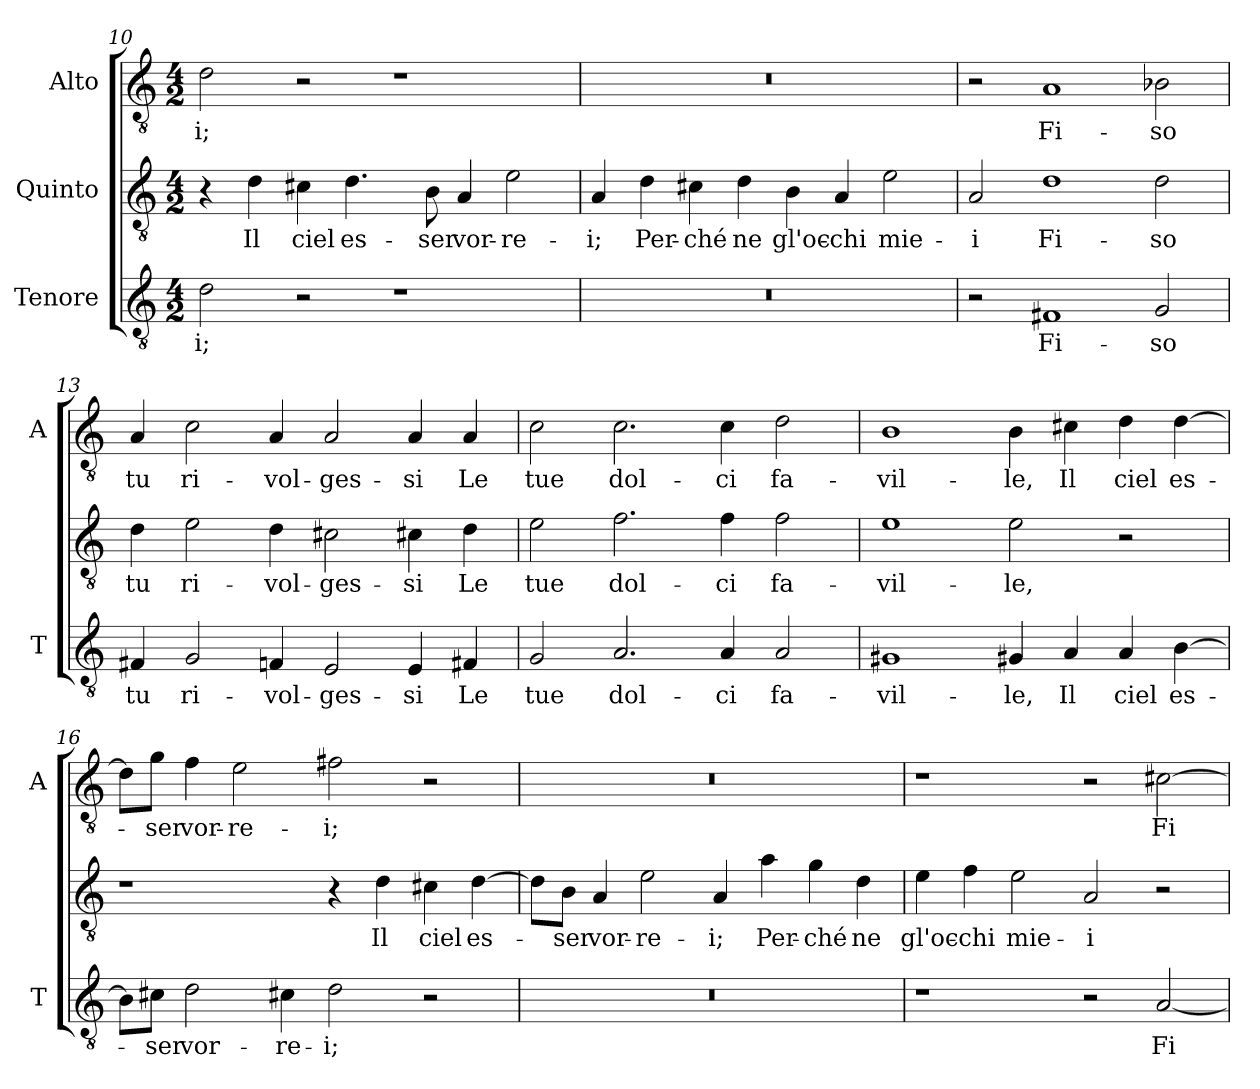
**kern	**text	**kern	**text	**kern	**text
*part3	*part3	*part2	*part2	*part1	*part1
*staff3	*staff3	*staff2	*staff2	*staff1	*staff1
*I"Tenore	*	*I"Quinto	*	*I"Alto	*
*I'T	*	*	*	*I'A	*
*clefGv2	*	*clefGv2	*	*clefGv2	*
*k[]	*	*k[]	*	*k[]	*
*a:	*	*a:	*	*a:	*
*M4/2	*	*M4/2	*	*M4/2	*
=10	=10	=10	=10	=10	=10
2d	-i;	4r	.	2d	-i;
.	.	4d	Il	.	.
2r	.	4c#X	ciel	2r	.
.	.	4.d	es-	.	.
1r	.	.	.	1r	.
.	.	8B	-ser	.	.
.	.	4A	vor-	.	.
.	.	2e	-re-	.	.
=11	=11	=11	=11	=11	=11
0r	.	4A	-i;	0r	.
.	.	4d	Per-	.	.
.	.	4c#X	-ché	.	.
.	.	4d	ne	.	.
.	.	4B	gl'oc-	.	.
.	.	4A	-chi	.	.
.	.	2e	mie-	.	.
=12	=12	=12	=12	=12	=12
2r	.	2A	-i	2r	.
1F#X	Fi-	1d	Fi-	1A	Fi-
2G	-so	2d	-so	2B-X	-so
=13	=13	=13	=13	=13	=13
4F#X	tu	4d	tu	4A	tu
2G	ri-	2e	ri-	2c	ri-
4Fn	-vol-	4d	-vol-	4A	-vol-
2E	-ges-	2c#X	-ges-	2A	-ges-
4E	-si	4c#X	-si	4A	-si
4F#X	Le	4d	Le	4A	Le
=14	=14	=14	=14	=14	=14
2G	tue	2e	tue	2c	tue
2.A	dol-	2.f	dol-	2.c	dol-
4A	-ci	4f	-ci	4c	-ci
2A	fa-	2f	fa-	2d	fa-
=15	=15	=15	=15	=15	=15
1G#X	-vil-	1e	-vil-	1B	-vil-
4G#X	-le,	2e	-le,	4B	-le,
4A	Il	.	.	4c#X	Il
4A	ciel	2r	.	4d	ciel
[4B	es-	.	.	[4d	es-
=16	=16	=16	=16	=16	=16
8BL]	.	1r	.	8dL]	.
8c#XJ	-ser	.	.	8gJ	-ser
2d	vor-	.	.	4f	vor-
.	.	.	.	2e	-re-
4c#X	-re-	.	.	.	.
2d	-i;	4r	.	2f#X	-i;
.	.	4d	Il	.	.
2r	.	4c#X	ciel	2r	.
.	.	[4d	es-	.	.
=17	=17	=17	=17	=17	=17
0r	.	8dL]	.	0r	.
.	.	8BJ	-ser	.	.
.	.	4A	vor-	.	.
.	.	2e	-re-	.	.
.	.	4A	-i;	.	.
.	.	4a	Per-	.	.
.	.	4g	-ché	.	.
.	.	4d	ne	.	.
=18	=18	=18	=18	=18	=18
1r	.	4e	gl'oc-	1r	.
.	.	4f	-chi	.	.
.	.	2e	mie-	.	.
2r	.	2A	-i	2r	.
[2A	Fi-	2r	.	[2c#X	Fi-
=	=	=	=	=	=
*-	*-	*-	*-	*-	*-
